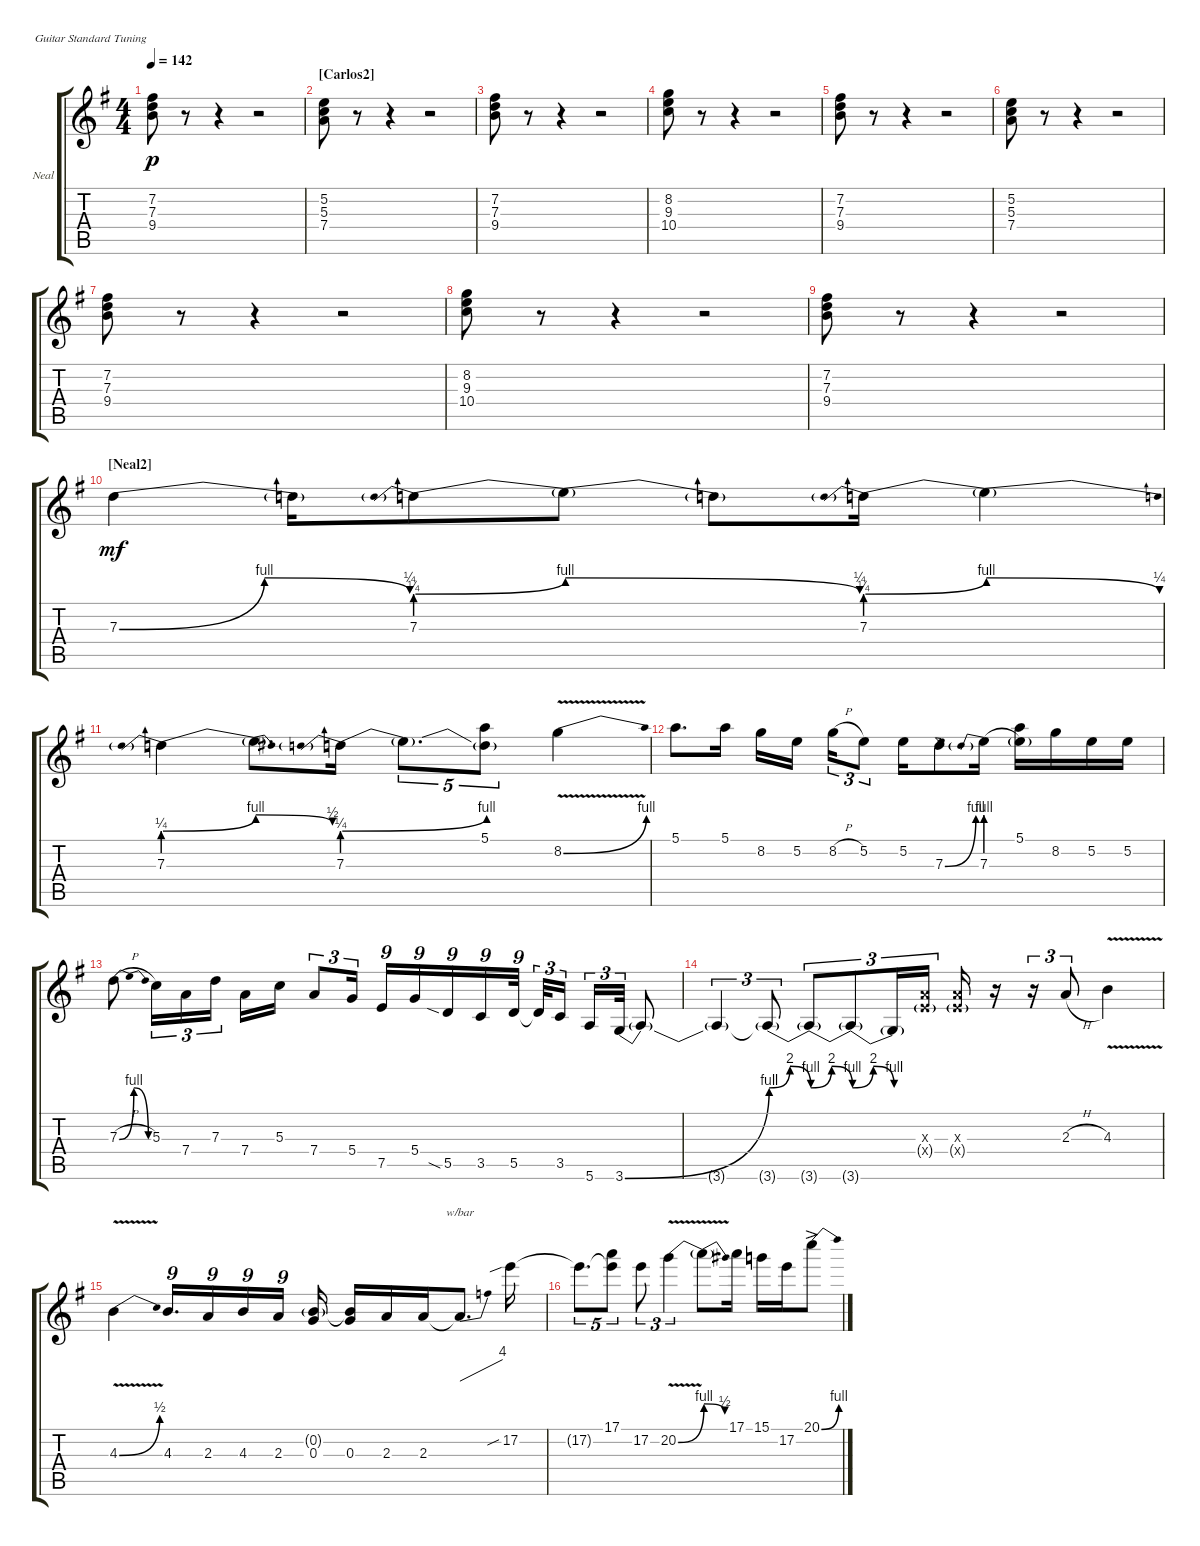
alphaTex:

\bracketExtendMode groupsimilarinstruments
\firstSystemTrackNameOrientation horizontal
\otherSystemsTrackNameOrientation horizontal
\track ("Guitar - Neal Schon" "Neal") {instrument electricguitarclean}
\staff {score tabs}
\tuning (E4 B3 G3 D3 A2 E2)
\ts (4 4)
\tempo 142
\clef g2
\ks eminor
(7.2 7.3 9.4).8{dy p} r.8 r.4 r.2 |
\section ("" "[Carlos2] ")
(7.4 5.3 5.2).8 r.8 r.4 r.2 |
(7.2 7.3 9.4).8 r.8 r.4 r.2 |
(10.4 9.3 8.2).8 r.8 r.4 r.2 |
(7.2 7.3 9.4).8 r.8 r.4 r.2 |
(7.4 5.3 5.2).8 r.8 r.4 r.2 |
(7.2 7.3 9.4).8 r.8 r.4 r.2 |
(10.4 9.3 8.2).8 r.8 r.4 r.2 |
(7.2 7.3 9.4).8 r.8 r.4 r.2 |
\section ("" "[Neal2]")
7.3{be (bendrelease 0 0 14.399999999999999 4 22.8 4 50.4 1)}.4{dy mf} 7.3{t}.16 7.3{be (prebendbend 0 1 21 4)}.8 7.3{be (release 0 4 44.4 1) t}.8 7.3{t}.8 7.3{be (prebendbend 0 1 13.2 4)}.16 7.3{be (release 0 4 46.8 1) t}.4 |
7.3{be (prebendbend 0 1 21.599999999999998 4)}.4 7.3{be (release 0 4 45.6 2) t}.8{d} 7.3{be (prebendbend 0 1 18 4)}.16 7.3{t}.8{d tu (5 4)} (5.1 7.3{be (hold 0 0 60 0) t}).8{tu (5 4)} 8.2{be (bend 3.5999999999999996 0 35.4 4) v}.4 |
5.1.8{d} 5.1.16 8.2.16 5.2.16 8.2{h}.16{tu (3 2)} 5.2.8{tu (3 2)} 5.2.16 7.3{be (bend 0 0 22.8 4)}.8 7.3{be (prebend 0 4 60 4)}.16 (7.3{t} 5.1).16 8.2.16 5.2.16 5.2.16 |
7.3{be (bendrelease 0 0 3.5999999999999996 4 20.4 4 30 0) h}.8 5.3.16{tu (3 2)} 7.4.16{tu (3 2)} 7.3.16{tu (3 2)} 7.4.16 5.3.16 7.4.8{tu (3 2)} 5.4.16{tu (3 2)} 7.5.16{tu (9 8)} 5.4.16{tu (9 8)} 5.5{sia}.16{tu (9 8)} 3.5.16{tu (9 8)} 5.5.32{tu (9 8)} 5.5{t}.32{tu (3 2)} 3.5.16{tu (3 2)} 5.6.16{tu (3 2)} 3.6{be (bend 0 0 45 4)}.32{tu (3 2)} 3.6{t}.8 |
3.6{t}.4{tu (3 2)} 3.6{be (bendrelease 3 4 18.599999999999998 8 29.4 8 47.4 4) t}.8{tu (3 2)} 3.6{be (bendrelease 0 4 18 8 29.4 8 48.6 4) t}.8{tu (3 2)} 3.6{be (bendrelease 0 4 17.4 8 30.599999999999998 8 46.199999999999996 4) t}.8{tu (3 2)} 3.6{be (hold 0 0 60 0) t}.16{tu (3 2)} (2.3{x} 2.4{g x}).16{tu (3 2)} (2.3{x} 2.4{g x}).16 r.16 r.16{tu (3 2)} 2.3{h}.8{tu (3 2)} 4.3{v}.4 |
4.3{be (bend 0 0 3.5999999999999996 2) v}.4 4.3.16{d tu (9 8)} 2.3.16{tu (9 8)} 4.3.16{tu (9 8)} 2.3.16{tu (9 8)} (0.3 0.2{g}).16 (0.3 0.2{t}).16 2.3.16 2.3.16 2.3{t}.8{d tbe (dive default 17.4 0 59.4 16)} 17.2{sib}.16 |
17.2{t}.8{d tu (5 4)} (17.1 17.2{t}).8{tu (5 4)} 17.2.8{tu (3 2)} 20.2{be (bend 0 0 15 4) v}.4{tu (3 2)} 20.2{be (release 17.4 4 59.4 2) v t}.8{d} 17.1.16 15.1.16 17.2.16 20.1{be (bend 7.8 0 48 4) ac}.8
